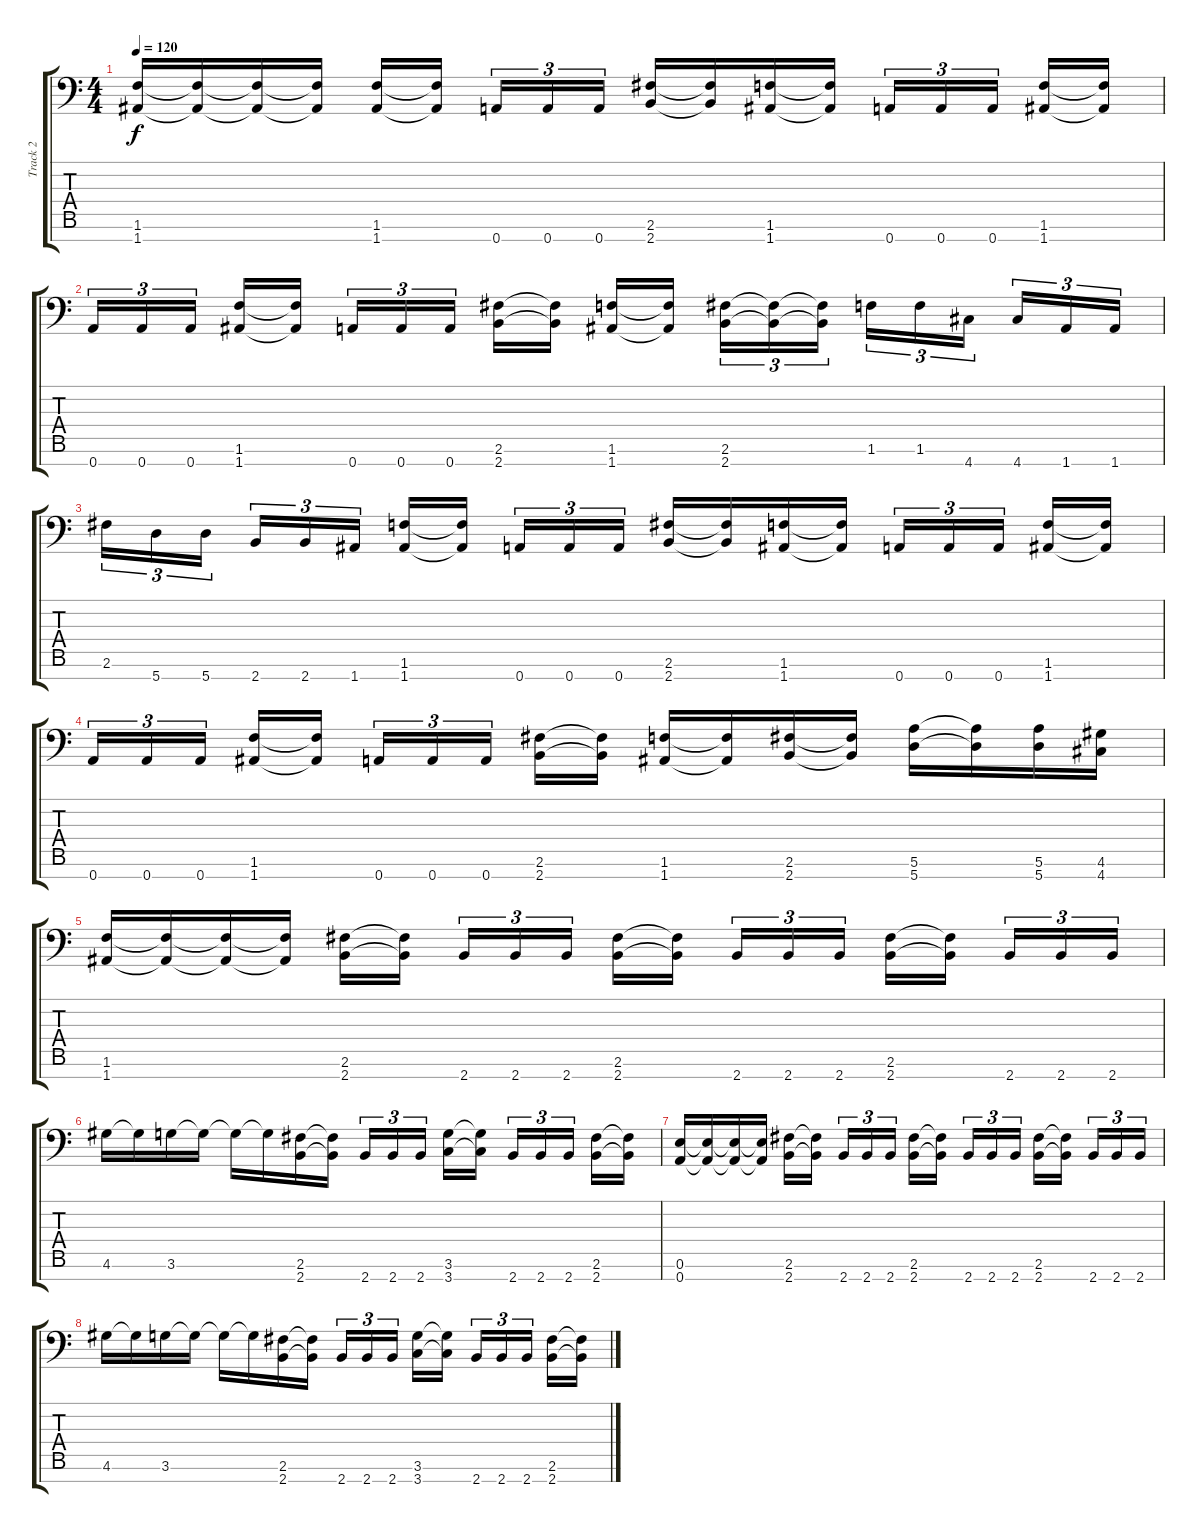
\track ("Track 2" "Track 2") {instrument distortionguitar}
\staff {score tabs}
\tuning (E4 B3 G3 D3 A2 E2 A1) {hide}
\ts (4 4)
\tempo 120
\clef f4
\ks c
(1.6 1.7).16{dy f} (1.6{t} 1.7{t}).16 (1.6{t} 1.7{t}).16 (1.6{t} 1.7{t}).16 (1.6 1.7).16 (1.6{t} 1.7{t}).16 0.7.16{tu (3 2)} 0.7.16{tu (3 2)} 0.7.16{tu (3 2)} (2.6 2.7).16 (2.6{t} 2.7{t}).16 (1.6 1.7).16 (1.6{t} 1.7{t}).16 0.7.16{tu (3 2)} 0.7.16{tu (3 2)} 0.7.16{tu (3 2)} (1.6 1.7).16 (1.6{t} 1.7{t}).16 |
0.7.16{tu (3 2)} 0.7.16{tu (3 2)} 0.7.16{tu (3 2)} (1.6 1.7).16 (1.6{t} 1.7{t}).16 0.7.16{tu (3 2)} 0.7.16{tu (3 2)} 0.7.16{tu (3 2)} (2.6 2.7).16 (2.6{t} 2.7{t}).16 (1.6 1.7).16 (1.6{t} 1.7{t}).16 (2.6 2.7).16{tu (3 2)} (2.6{t} 2.7{t}).16{tu (3 2)} (2.6{t} 2.7{t}).16{tu (3 2)} 1.6.16{tu (3 2)} 1.6.16{tu (3 2)} 4.7.16{tu (3 2)} 4.7.16{tu (3 2)} 1.7.16{tu (3 2)} 1.7.16{tu (3 2)} |
2.6.16{tu (3 2)} 5.7.16{tu (3 2)} 5.7.16{tu (3 2)} 2.7.16{tu (3 2)} 2.7.16{tu (3 2)} 1.7.16{tu (3 2)} (1.6 1.7).16 (1.6{t} 1.7{t}).16 0.7.16{tu (3 2)} 0.7.16{tu (3 2)} 0.7.16{tu (3 2)} (2.6 2.7).16 (2.6{t} 2.7{t}).16 (1.6 1.7).16 (1.6{t} 1.7{t}).16 0.7.16{tu (3 2)} 0.7.16{tu (3 2)} 0.7.16{tu (3 2)} (1.6 1.7).16 (1.6{t} 1.7{t}).16 |
0.7.16{tu (3 2)} 0.7.16{tu (3 2)} 0.7.16{tu (3 2)} (1.6 1.7).16 (1.6{t} 1.7{t}).16 0.7.16{tu (3 2)} 0.7.16{tu (3 2)} 0.7.16{tu (3 2)} (2.6 2.7).16 (2.6{t} 2.7{t}).16 (1.6 1.7).16 (1.6{t} 1.7{t}).16 (2.6 2.7).16 (2.6{t} 2.7{t}).16 (5.6 5.7).16 (5.6{t} 5.7{t}).16 (5.6 5.7).16 (4.6 4.7).16 |
(1.6 1.7).16 (1.6{t} 1.7{t}).16 (1.6{t} 1.7{t}).16 (1.6{t} 1.7{t}).16 (2.6 2.7).16 (2.6{t} 2.7{t}).16 2.7.16{tu (3 2)} 2.7.16{tu (3 2)} 2.7.16{tu (3 2)} (2.6 2.7).16 (2.6{t} 2.7{t}).16 2.7.16{tu (3 2)} 2.7.16{tu (3 2)} 2.7.16{tu (3 2)} (2.6 2.7).16 (2.6{t} 2.7{t}).16 2.7.16{tu (3 2)} 2.7.16{tu (3 2)} 2.7.16{tu (3 2)} |
4.6.16 4.6{t}.16 3.6.16 3.6{t}.16 3.6{t}.16 3.6{t}.16 (2.6 2.7).16 (2.6{t} 2.7{t}).16 2.7.16{tu (3 2)} 2.7.16{tu (3 2)} 2.7.16{tu (3 2)} (3.6 3.7).16 (3.6{t} 3.7{t}).16 2.7.16{tu (3 2)} 2.7.16{tu (3 2)} 2.7.16{tu (3 2)} (2.6 2.7).16 (2.6{t} 2.7{t}).16 |
(0.6 0.7).16 (0.6{t} 0.7{t}).16 (0.6{t} 0.7{t}).16 (0.6{t} 0.7{t}).16 (2.6 2.7).16 (2.6{t} 2.7{t}).16 2.7.16{tu (3 2)} 2.7.16{tu (3 2)} 2.7.16{tu (3 2)} (2.6 2.7).16 (2.6{t} 2.7{t}).16 2.7.16{tu (3 2)} 2.7.16{tu (3 2)} 2.7.16{tu (3 2)} (2.6 2.7).16 (2.6{t} 2.7{t}).16 2.7.16{tu (3 2)} 2.7.16{tu (3 2)} 2.7.16{tu (3 2)} |
4.6.16 4.6{t}.16 3.6.16 3.6{t}.16 3.6{t}.16 3.6{t}.16 (2.6 2.7).16 (2.6{t} 2.7{t}).16 2.7.16{tu (3 2)} 2.7.16{tu (3 2)} 2.7.16{tu (3 2)} (3.6 3.7).16 (3.6{t} 3.7{t}).16 2.7.16{tu (3 2)} 2.7.16{tu (3 2)} 2.7.16{tu (3 2)} (2.6 2.7).16 (2.6{t} 2.7{t}).16
